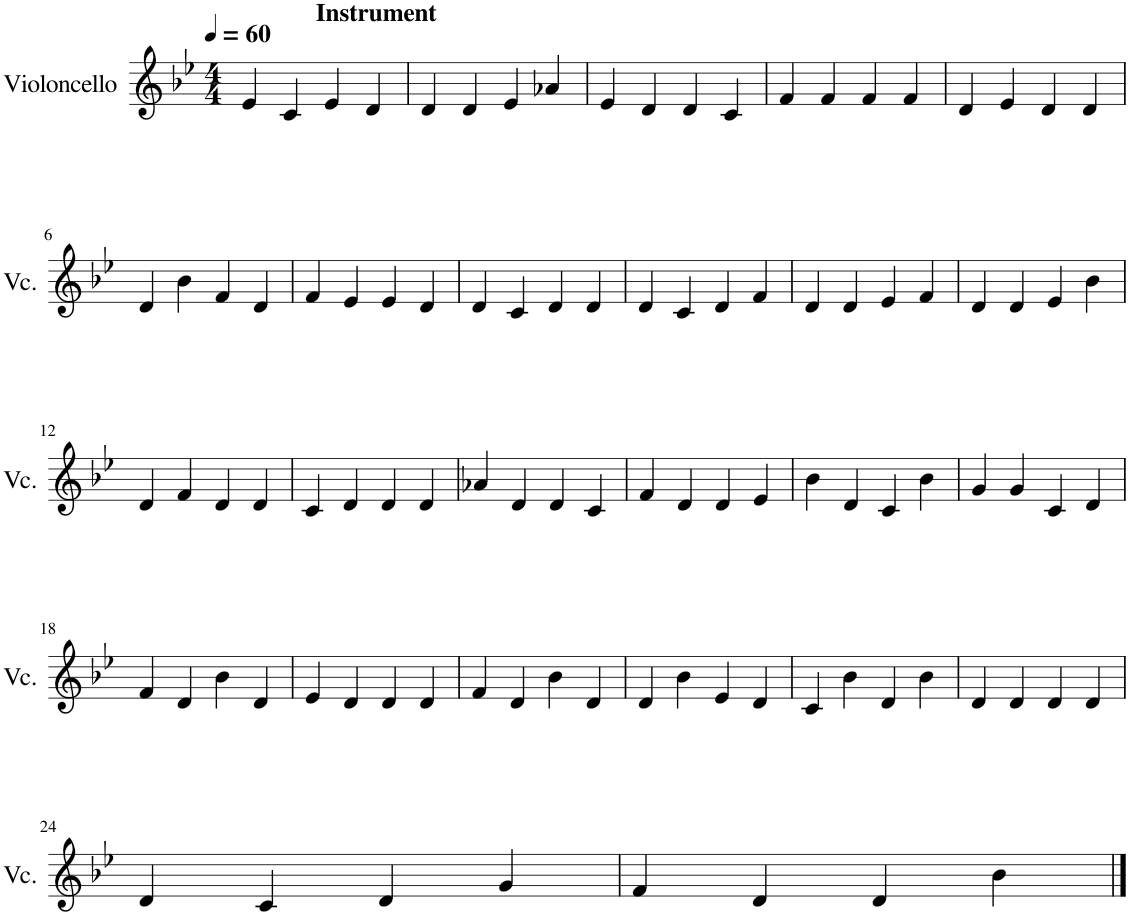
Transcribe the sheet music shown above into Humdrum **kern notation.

**kern
*part1
*staff1
*I"Grand Piano
*I'Pno.
*clefG2
*k[b-e-]
*M4/4
*MM60
=1
!LO:TX:a:B:t=Instrument
4e-/
4c/
4e-/
4d/
=2
4d/
4d/
4e-/
4a-X/
=3
4e-/
4d/
4d/
4c/
=4
4f/
4f/
4f/
4f/
=5
4d/
4e-/
4d/
4d/
!!LO:LB:g=z
=6
4d/
4b-\
4f/
4d/
=7
4f/
4e-/
4e-/
4d/
=8
4d/
4c/
4d/
4d/
=9
4d/
4c/
4d/
4f/
=10
4d/
4d/
4e-/
4f/
=11
4d/
4d/
4e-/
4b-\
!!LO:LB:g=z
=12
4d/
4f/
4d/
4d/
=13
4c/
4d/
4d/
4d/
=14
4a-X/
4d/
4d/
4c/
=15
4f/
4d/
4d/
4e-/
=16
4b-\
4d/
4c/
4b-\
=17
4g/
4g/
4c/
4d/
!!LO:LB:g=z
=18
4f/
4d/
4b-\
4d/
=19
4e-/
4d/
4d/
4d/
=20
4f/
4d/
4b-\
4d/
=21
4d/
4b-\
4e-/
4d/
=22
4c/
4b-\
4d/
4b-\
=23
4d/
4d/
4d/
4d/
!!LO:LB:g=z
=24
4d/
4c/
4d/
4g/
=25
4f/
4d/
4d/
4b-\
==
*-
